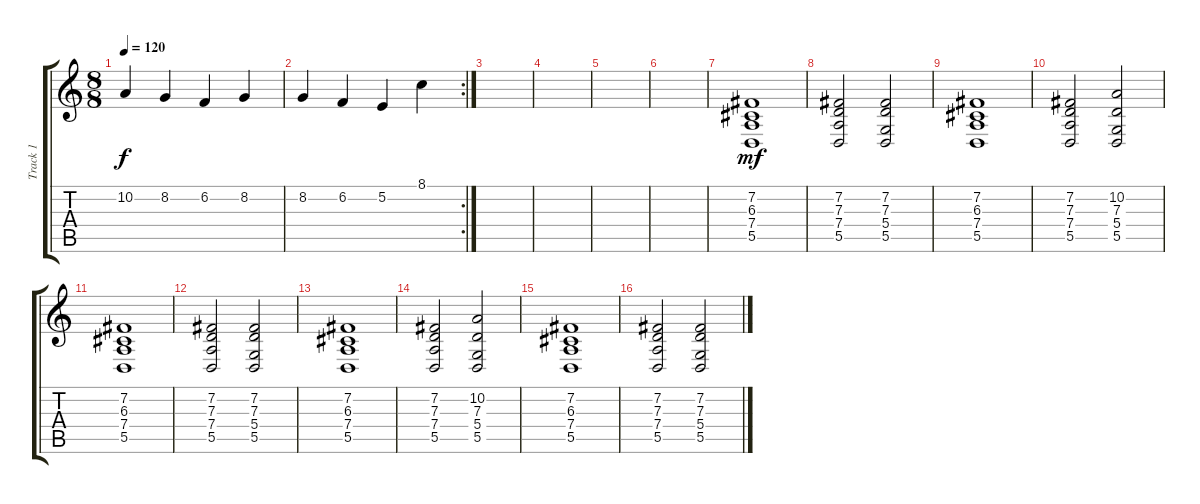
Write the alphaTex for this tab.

\track ("Track 1" "Track 1") {instrument lead1square}
\staff {score tabs}
\tuning (E4 B3 G3 D3 A2 E2) {hide}
\ts (8 8)
\tempo 120
\clef g2
\ks c
10.2.4{dy f} 8.2.4 6.2.4 8.2.4 |
\rc 2
8.2.4 6.2.4 5.2.4 8.1.4 |
|
|
|
|
(7.2 6.3 7.4 5.5).1{dy mf} |
(7.2 7.3 7.4 5.5).2 (7.2 7.3 5.4 5.5).2 |
(7.2 6.3 7.4 5.5).1 |
(7.2 7.3 7.4 5.5).2 (10.2 7.3 5.4 5.5).2 |
(7.2 6.3 7.4 5.5).1 |
(7.2 7.3 7.4 5.5).2 (7.2 7.3 5.4 5.5).2 |
(7.2 6.3 7.4 5.5).1 |
(7.2 7.3 7.4 5.5).2 (10.2 7.3 5.4 5.5).2 |
(7.2 6.3 7.4 5.5).1 |
(7.2 7.3 7.4 5.5).2 (7.2 7.3 5.4 5.5).2
